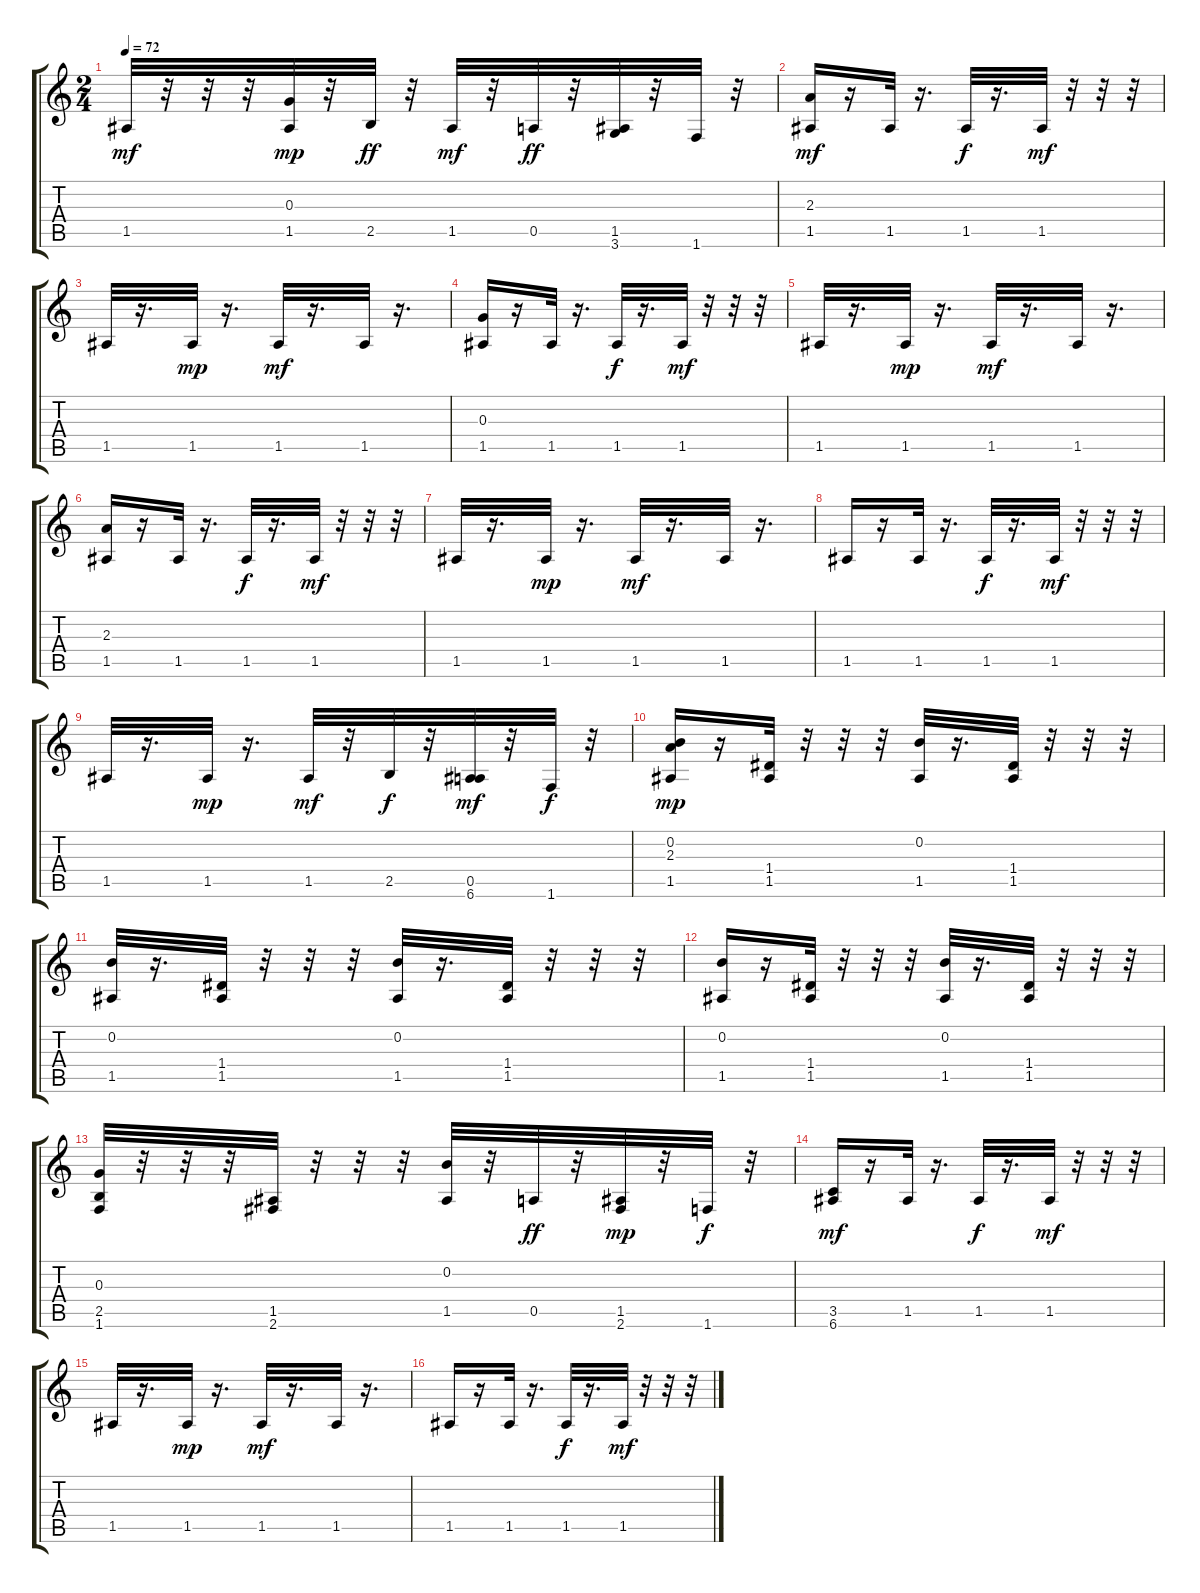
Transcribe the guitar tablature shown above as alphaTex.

\track "" {instrument acousticguitarnylon}
\staff {score tabs}
\tuning (E4 B3 G3 D3 A2 E2) {hide}
\ts (2 4)
\tempo 72
\clef g2
\ks c
1.5.32{dy mf} r.32 r.32 r.32 (0.3 1.5).32{dy mp} r.32 2.5.32{dy ff} r.32 1.5.32{dy mf} r.32 0.5.32{dy ff} r.32 (1.5 3.6).32 r.32 1.6.32 r.32 |
(2.3 1.5).16{dy mf} r.16 1.5.32 r.16{d} 1.5.32{dy f} r.16{d} 1.5.32{dy mf} r.32 r.32 r.32 |
1.5.32 r.16{d} 1.5.32{dy mp} r.16{d} 1.5.32{dy mf} r.16{d} 1.5.32 r.16{d} |
(0.3 1.5).16 r.16 1.5.32 r.16{d} 1.5.32{dy f} r.16{d} 1.5.32{dy mf} r.32 r.32 r.32 |
1.5.32 r.16{d} 1.5.32{dy mp} r.16{d} 1.5.32{dy mf} r.16{d} 1.5.32 r.16{d} |
(2.3 1.5).16 r.16 1.5.32 r.16{d} 1.5.32{dy f} r.16{d} 1.5.32{dy mf} r.32 r.32 r.32 |
1.5.32 r.16{d} 1.5.32{dy mp} r.16{d} 1.5.32{dy mf} r.16{d} 1.5.32 r.16{d} |
1.5.16 r.16 1.5.32 r.16{d} 1.5.32{dy f} r.16{d} 1.5.32{dy mf} r.32 r.32 r.32 |
1.5.32 r.16{d} 1.5.32{dy mp} r.16{d} 1.5.32{dy mf} r.32 2.5.32{dy f} r.32 (0.5 6.6).32{dy mf} r.32 1.6.32{dy f} r.32 |
(0.2 2.3 1.5).16{dy mp} r.16 (1.4 1.5).32 r.32 r.32 r.32 (0.2 1.5).32 r.16{d} (1.4 1.5).32 r.32 r.32 r.32 |
(0.2 1.5).32 r.16{d} (1.4 1.5).32 r.32 r.32 r.32 (0.2 1.5).32 r.16{d} (1.4 1.5).32 r.32 r.32 r.32 |
(0.2 1.5).16 r.16 (1.4 1.5).32 r.32 r.32 r.32 (0.2 1.5).32 r.16{d} (1.4 1.5).32 r.32 r.32 r.32 |
(0.3 2.5 1.6).32 r.32 r.32 r.32 (1.5 2.6).32 r.32 r.32 r.32 (0.2 1.5).32 r.32 0.5.32{dy ff} r.32 (1.5 2.6).32{dy mp} r.32 1.6.32{dy f} r.32 |
(3.5 6.6).16{dy mf} r.16 1.5.32 r.16{d} 1.5.32{dy f} r.16{d} 1.5.32{dy mf} r.32 r.32 r.32 |
1.5.32 r.16{d} 1.5.32{dy mp} r.16{d} 1.5.32{dy mf} r.16{d} 1.5.32 r.16{d} |
1.5.16 r.16 1.5.32 r.16{d} 1.5.32{dy f} r.16{d} 1.5.32{dy mf} r.32 r.32 r.32
